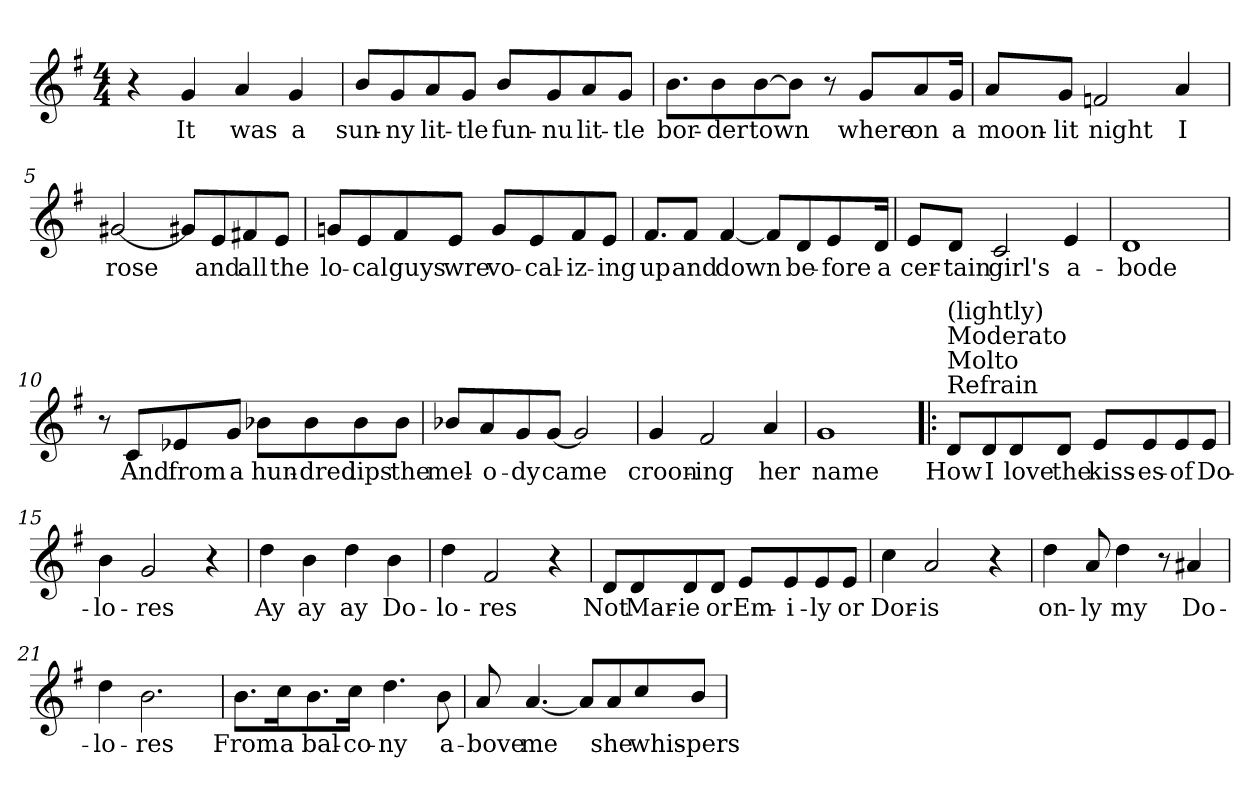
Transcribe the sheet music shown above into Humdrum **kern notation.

**kern	**text
*part1	*part1
*staff1	*staff1
*clefG2	*
*k[f#]	*
*G:	*
*M4/4	*
=1	=1
4r	.
4g/	It
4a/	was
4g/	a
=2	=2
8b/L	sun-
8g/	-ny
8a/	lit-
8g/J	-tle
8b/L	fun-
8g/	-nu
8a/	lit-
8g/J	-tle
=3	=3
8.b\L	bor-
8b\	-der
[8b\	town
8b\J]	.
8r	.
8g/L	where
8a/	on
16g/J	a
!!LO:LB:g=z
=4	=4
8a/L	moon-
8g/J	-lit
2fn/	night
4a/	I
=5	=5
[2g#X/	rose
8g#X/L]	.
8e/	and
8f#X/	all
8e/J	the
=6	=6
8gn/L	lo-
8e/	-cal
8f#/	guys
8e/J	wre
8g/L	vo-
8e/	-cal-
8f#/	-iz-
8e/J	-ing
!!LO:LB:g=z
=7	=7
8.f#/L	up
8f#/J	and
[4f#/	down
8f#/L]	.
8d/	be-
8e/	-fore
16d/J	a
=8	=8
8e/L	cer-
8d/J	-tain
2c/	girl's
4e/	a-
=9	=9
1d	-bode
!!LO:LB:g=z
=10	=10
8r	.
8c/L	And
8e-X/	from
8g/J	a
8b-X\L	hun-
8b-\	-dred
8b-\	lips
8b-\J	the
=11	=11
8b-X/L	mel-
8a/	-o-
8g/	-dy
[8g/J	came
2g/]	.
=12	=12
4g/	croon-
2f#/	-ing
4a/	her
=13	=13
1g	name
!!LO:LB:g=z
=14!|:	=14!|:
!LO:TX:a:t=Refrain	!
!LO:TX:a:t=Molto	!
!LO:TX:a:t=Moderato	!
!LO:TX:a:t=(lightly)	!
8d/L	How
8d/	I
8d/	love
8d/J	the
8e/L	kiss-
8e/	-es-
8e/	of
8e/J	Do-
=15	=15
4b\	-lo-
2g/	-res
4r	.
=16	=16
4dd\	Ay
4b\	ay
4dd\	ay
4b\	Do-
=17	=17
4dd\	-lo-
2f#/	-res
4r	.
!!LO:LB:g=z
=18	=18
8d/L	Not
8d/	Mar-
8d/	-ie
8d/J	or
8e/L	Em-
8e/	-i-
8e/	-ly
8e/J	or
=19	=19
4cc\	Dor-
2a/	-is
4r	.
=20	=20
4dd\	on-
8a/	-ly
4dd\	my
8r	.
4a#X/	Do-
=21	=21
4dd\	-lo-
2.b\	-res
!!LO:LB:g=z
=22	=22
8.b\L	From
16cc\	a
8.b\	bal-
16cc\J	-co-
4.dd\	-ny
8b\	a-
=23	=23
8a/	-bove
[4.a/	me
8a/L]	.
8a/	she
8cc/	whis-
8b/J	-pers
=	=
*-	*-
